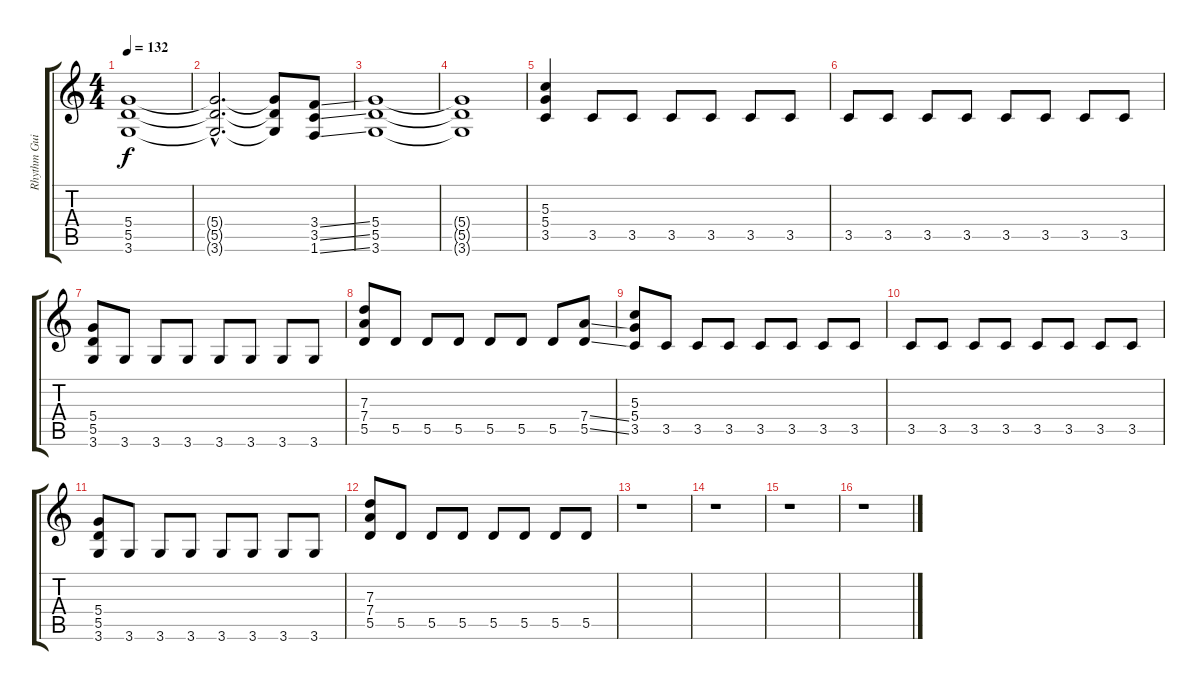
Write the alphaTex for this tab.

\track ("Rhythm Guitar III" "Rhythm Gui") {instrument overdrivenguitar}
\staff {score tabs}
\tuning (E4 B3 G3 D3 A2 E2) {hide}
\ts (4 4)
\tempo 132
\clef g2
\ks c
(5.4 5.5 3.6).1{dy f} |
(5.4{hac t} 5.5{hac t} 3.6{hac t}).2{d} (5.4{t} 5.5{t} 3.6{t}).8 (3.4{ss} 3.5{ss} 1.6{ss}).8 |
(5.4 5.5 3.6).1 |
(5.4{t} 5.5{t} 3.6{t}).1 |
(5.3 5.4 3.5).4 3.5.8 3.5.8 3.5.8 3.5.8 3.5.8 3.5.8 |
3.5.8 3.5.8 3.5.8 3.5.8 3.5.8 3.5.8 3.5.8 3.5.8 |
(5.4 5.5 3.6).8 3.6.8 3.6.8 3.6.8 3.6.8 3.6.8 3.6.8 3.6.8 |
(7.3 7.4 5.5).8 5.5.8 5.5.8 5.5.8 5.5.8 5.5.8 5.5.8 (7.4{ss} 5.5{ss}).8 |
(5.3 5.4 3.5).8 3.5.8 3.5.8 3.5.8 3.5.8 3.5.8 3.5.8 3.5.8 |
3.5.8 3.5.8 3.5.8 3.5.8 3.5.8 3.5.8 3.5.8 3.5.8 |
(5.4 5.5 3.6).8 3.6.8 3.6.8 3.6.8 3.6.8 3.6.8 3.6.8 3.6.8 |
(7.3 7.4 5.5).8 5.5.8 5.5.8 5.5.8 5.5.8 5.5.8 5.5.8 5.5.8 |
r.1 |
r.1 |
r.1 |
r.1
